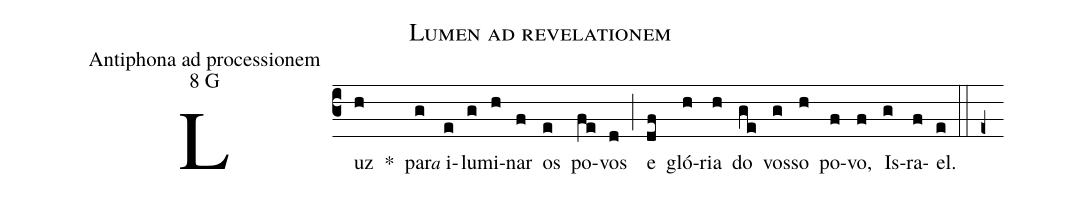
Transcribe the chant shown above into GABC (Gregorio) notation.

name: Lumen ad revelationem;
office-part: Antiphona ad processionem;
mode: 8;
mode-differentia: G;
%%
(c3)

Luz(h) *() pa(g)r<e>a</e> i(e)lu(g)mi(h)nar(f) os(e) po(fe)vos(d) (;) e(df) gló(h)ria(h) do(ge) vos(g)so(h) po(f)vo,(f) Is(g)ra(f)el.(e)

(::)

(e+)
